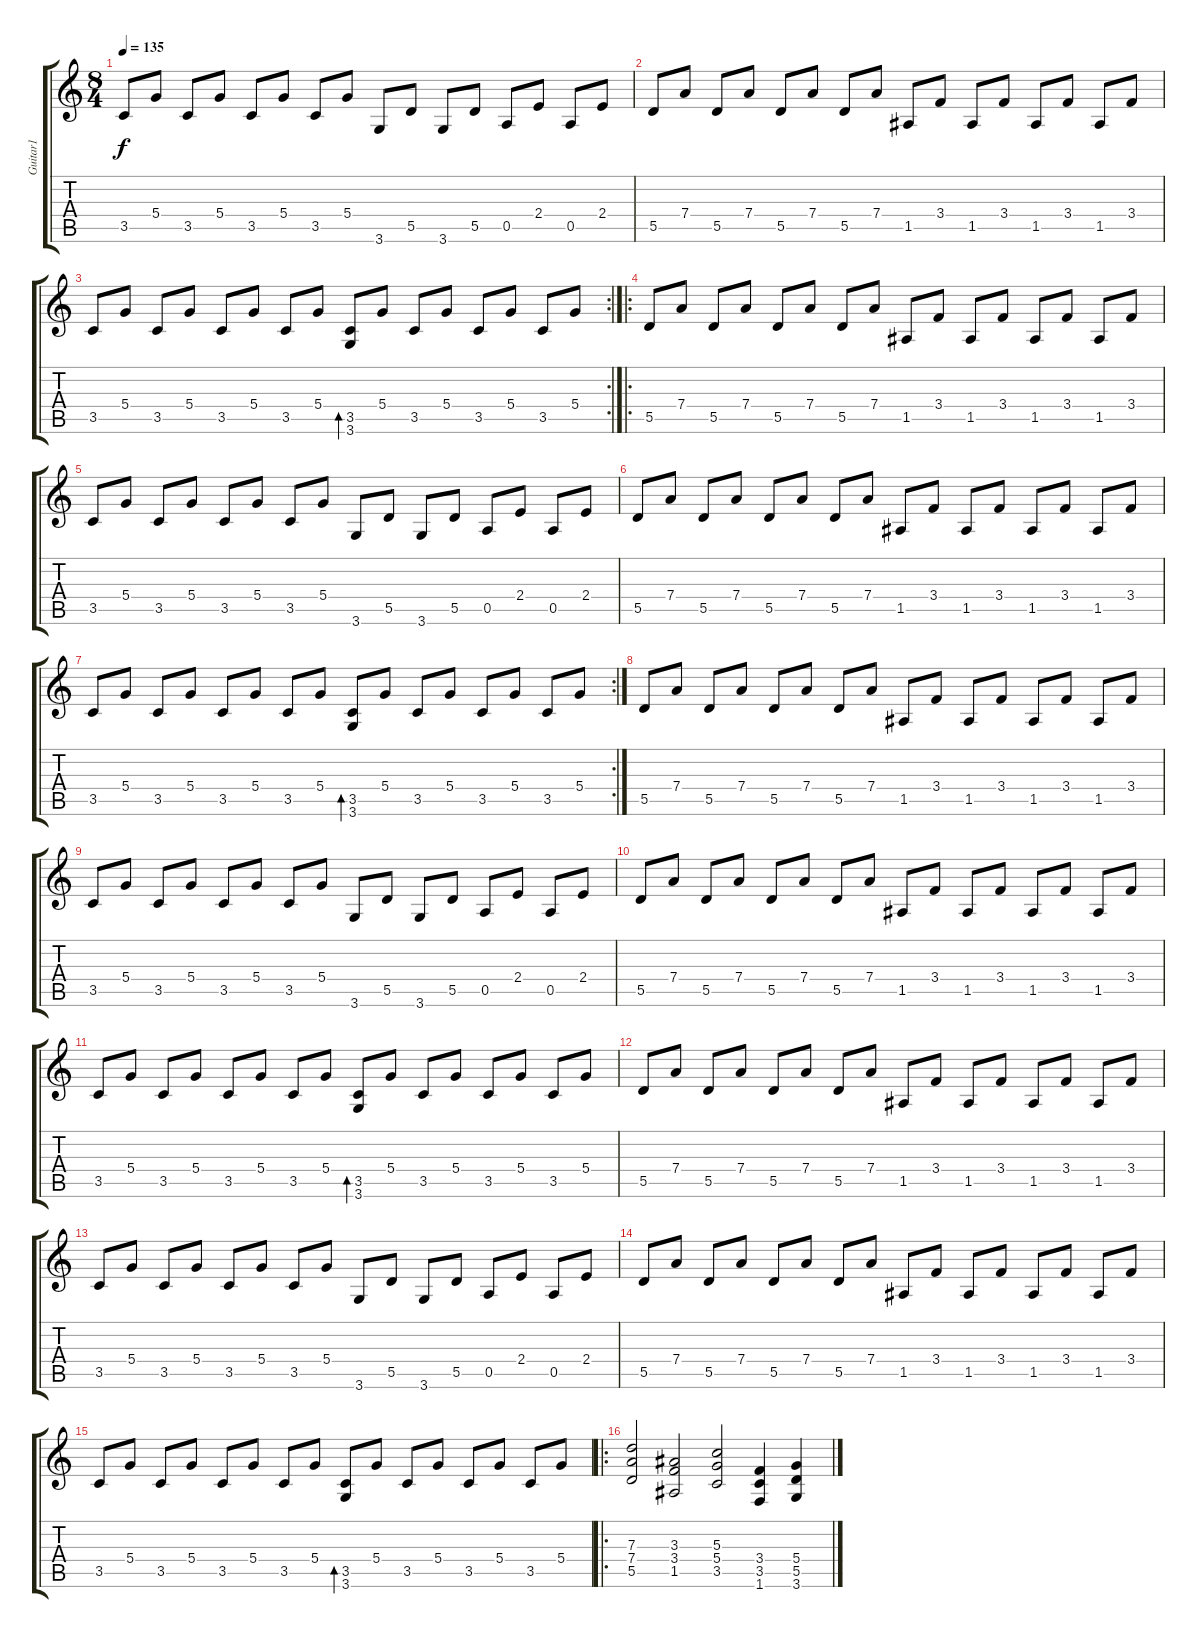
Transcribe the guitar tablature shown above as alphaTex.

\track ("Guitar1" "Guitar1") {instrument overdrivenguitar}
\staff {score tabs}
\tuning (E4 B3 G3 D3 A2 E2) {hide}
\ts (8 4)
\tempo 135
\clef g2
\ks c
3.5.8{dy f} 5.4.8 3.5.8 5.4.8 3.5.8 5.4.8 3.5.8 5.4.8 3.6.8 5.5.8 3.6.8 5.5.8 0.5.8 2.4.8 0.5.8 2.4.8 |
5.5.8{instrument acousticguitarnylon} 7.4.8 5.5.8 7.4.8 5.5.8 7.4.8 5.5.8 7.4.8 1.5.8 3.4.8 1.5.8 3.4.8 1.5.8 3.4.8 1.5.8 3.4.8 |
\rc 2
3.5.8 5.4.8 3.5.8 5.4.8 3.5.8 5.4.8 3.5.8 5.4.8 (3.5 3.6).8{bd 480} 5.4.8 3.5.8 5.4.8 3.5.8 5.4.8 3.5.8 5.4.8 |
\ro
5.5.8{instrument acousticguitarnylon} 7.4.8 5.5.8 7.4.8 5.5.8 7.4.8 5.5.8 7.4.8 1.5.8 3.4.8 1.5.8 3.4.8 1.5.8 3.4.8 1.5.8 3.4.8 |
3.5.8 5.4.8 3.5.8 5.4.8 3.5.8 5.4.8 3.5.8 5.4.8 3.6.8 5.5.8 3.6.8 5.5.8 0.5.8 2.4.8 0.5.8 2.4.8 |
5.5.8{instrument acousticguitarnylon} 7.4.8 5.5.8 7.4.8 5.5.8 7.4.8 5.5.8 7.4.8 1.5.8 3.4.8 1.5.8 3.4.8 1.5.8 3.4.8 1.5.8 3.4.8 |
\rc 2
3.5.8 5.4.8 3.5.8 5.4.8 3.5.8 5.4.8 3.5.8 5.4.8 (3.5 3.6).8{bd 480} 5.4.8 3.5.8 5.4.8 3.5.8 5.4.8 3.5.8 5.4.8 |
5.5.8{instrument acousticguitarnylon} 7.4.8 5.5.8 7.4.8 5.5.8 7.4.8 5.5.8 7.4.8 1.5.8 3.4.8 1.5.8 3.4.8 1.5.8 3.4.8 1.5.8 3.4.8 |
3.5.8 5.4.8 3.5.8 5.4.8 3.5.8 5.4.8 3.5.8 5.4.8 3.6.8 5.5.8 3.6.8 5.5.8 0.5.8 2.4.8 0.5.8 2.4.8 |
5.5.8{instrument acousticguitarnylon} 7.4.8 5.5.8 7.4.8 5.5.8 7.4.8 5.5.8 7.4.8 1.5.8 3.4.8 1.5.8 3.4.8 1.5.8 3.4.8 1.5.8 3.4.8 |
3.5.8 5.4.8 3.5.8 5.4.8 3.5.8 5.4.8 3.5.8 5.4.8 (3.5 3.6).8{bd 480} 5.4.8 3.5.8 5.4.8 3.5.8 5.4.8 3.5.8 5.4.8 |
5.5.8{instrument acousticguitarnylon} 7.4.8 5.5.8 7.4.8 5.5.8 7.4.8 5.5.8 7.4.8 1.5.8 3.4.8 1.5.8 3.4.8 1.5.8 3.4.8 1.5.8 3.4.8 |
3.5.8 5.4.8 3.5.8 5.4.8 3.5.8 5.4.8 3.5.8 5.4.8 3.6.8 5.5.8 3.6.8 5.5.8 0.5.8 2.4.8 0.5.8 2.4.8 |
5.5.8{instrument acousticguitarnylon} 7.4.8 5.5.8 7.4.8 5.5.8 7.4.8 5.5.8 7.4.8 1.5.8 3.4.8 1.5.8 3.4.8 1.5.8 3.4.8 1.5.8 3.4.8 |
3.5.8 5.4.8 3.5.8 5.4.8 3.5.8 5.4.8 3.5.8 5.4.8 (3.5 3.6).8{bd 480} 5.4.8 3.5.8 5.4.8 3.5.8 5.4.8 3.5.8 5.4.8 |
\ro
(7.3 7.4 5.5).2{volume 10 instrument overdrivenguitar} (3.3 3.4 1.5).2 (5.3 5.4 3.5).2 (3.4 3.5 1.6).4 (5.4 5.5 3.6).4
